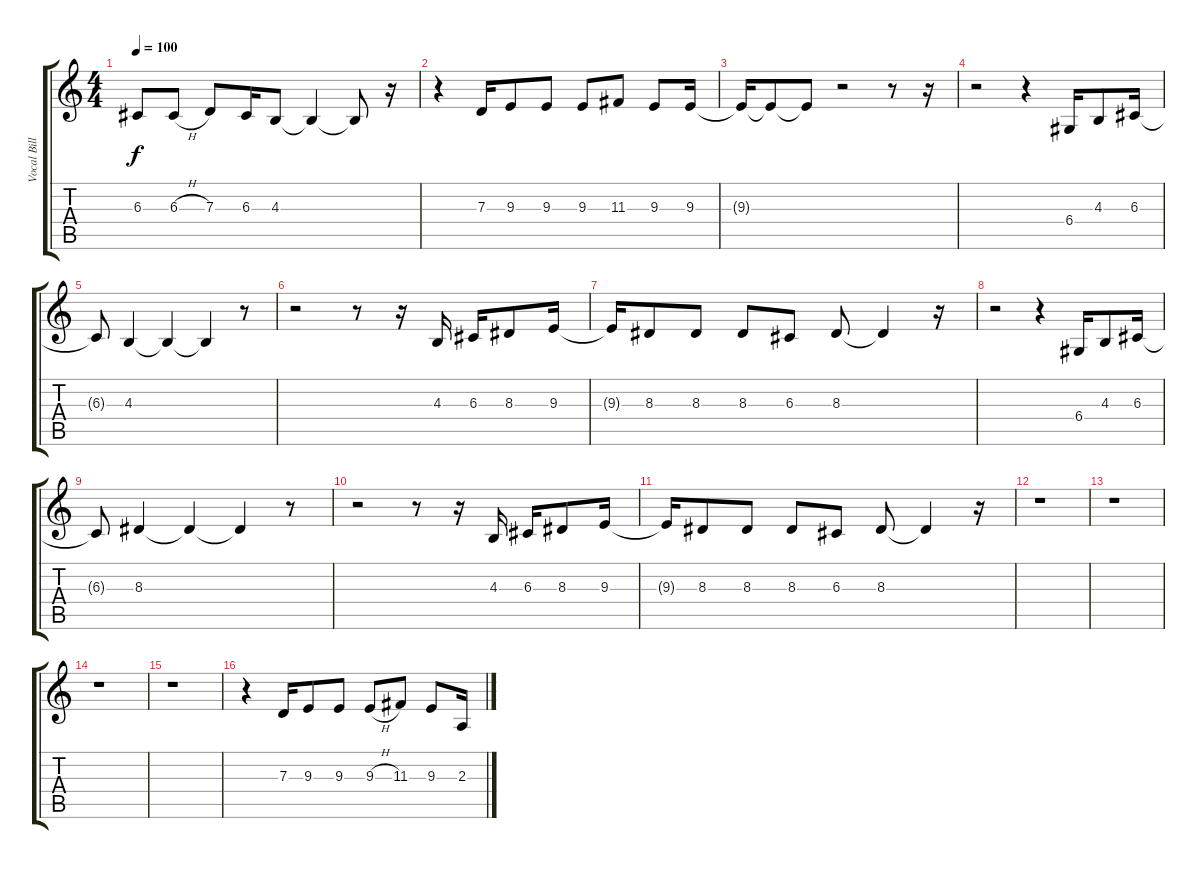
\track ("Vocal Billie Joe" "Vocal Bill") {instrument altosax}
\staff {score tabs}
\tuning (E4 B3 G3 D3 A2 E2) {hide}
\ts (4 4)
\tempo 100
\clef g2
\ks c
6.3.8{dy f} 6.3{h}.8 7.3.8 6.3.16 4.3.8 4.3{t}.4 4.3{t}.8 r.16 |
r.4 7.3.16 9.3.8 9.3.8 9.3.8 11.3.8 9.3.8 9.3.16 |
9.3{t}.16 9.3{t}.8 9.3{t}.8 r.2 r.8 r.16 |
r.2 r.4 6.4.16 4.3.8 6.3.16 |
6.3{t}.8 4.3.4 4.3{t}.4 4.3{t}.4 r.8 |
r.2 r.8 r.16 4.3.16 6.3.16 8.3.8 9.3.16 |
9.3{t}.16 8.3.8 8.3.8 8.3.8 6.3.8 8.3.8 8.3{t}.4 r.16 |
r.2 r.4 6.4.16 4.3.8 6.3.16 |
6.3{t}.8 8.3.4 8.3{t}.4 8.3{t}.4 r.8 |
r.2 r.8 r.16 4.3.16 6.3.16 8.3.8 9.3.16 |
9.3{t}.16 8.3.8 8.3.8 8.3.8 6.3.8 8.3.8 8.3{t}.4 r.16 |
r.1 |
r.1 |
r.1 |
r.1 |
r.4 7.3.16 9.3.8 9.3.8 9.3{h}.8 11.3.8 9.3.8 2.3.16
